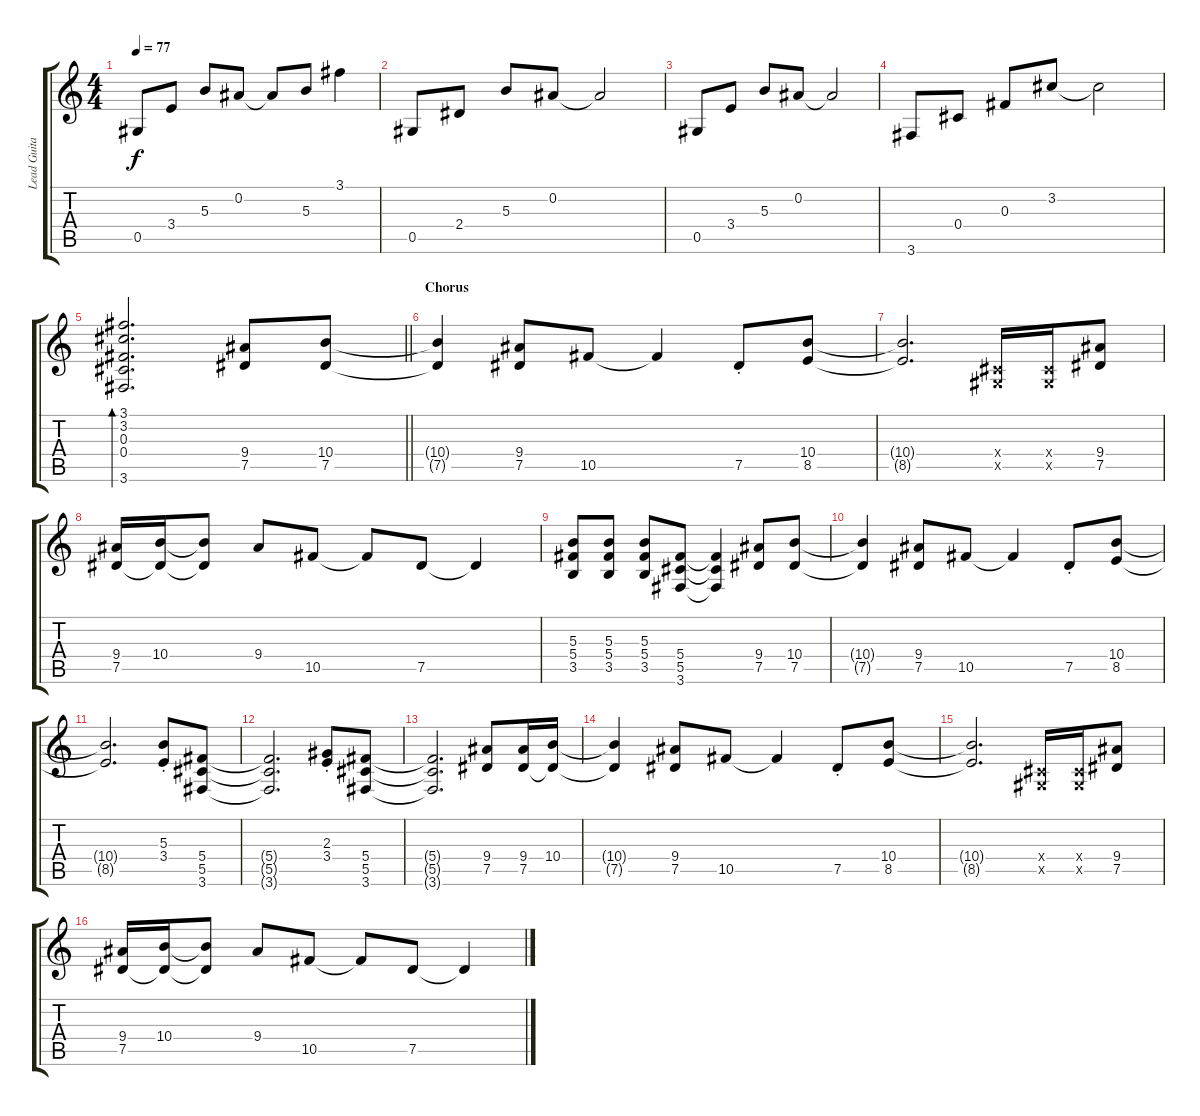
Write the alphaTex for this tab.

\track ("Lead Guitar" "Lead Guita") {instrument distortionguitar}
\staff {score tabs}
\tuning (Eb4 Bb3 Gb3 Db3 Ab2 Eb2) {hide}
\ts (4 4)
\tempo 77
\clef g2
\ks c
0.5.8{dy f} 3.4.8 5.3.8 0.2.8 0.2{t}.8 5.3.8 3.1.4 |
0.5.8 2.4.8 5.3.8 0.2.8 0.2{t}.2 |
0.5.8 3.4.8 5.3.8 0.2.8 0.2{t}.2 |
3.6.8 0.4.8 0.3.8 3.2.8 3.2{t}.2 |
\barLineRight lightlight
(3.1 3.2 0.3 0.4 3.6).2{d bd 120} (9.4 7.5).8{volume 14 instrument distortionguitar} (10.4 7.5).8 |
\section ("" "Chorus")
(10.4{t} 7.5{t}).4 (9.4 7.5).8 10.5.8 10.5{t}.4 7.5{st}.8 (10.4 8.5).8 |
(10.4{t} 8.5{t}).2{d} (0.4{x} 0.5{x}).16 (0.4{x} 0.5{x}).16 (9.4 7.5).8 |
(9.4 7.5).16 (10.4 7.5{t}).16 (10.4{t} 7.5{t}).8 9.4.8 10.5.8 10.5{t}.8 7.5.8 7.5{t}.4 |
(5.3 5.4 3.5).8 (5.3 5.4 3.5).8 (5.3 5.4 3.5).8 (5.4 5.5 3.6).8 (5.4{t} 5.5{t} 3.6{t}).4 (9.4 7.5).8 (10.4 7.5).8 |
(10.4{t} 7.5{t}).4 (9.4 7.5).8 10.5.8 10.5{t}.4 7.5{st}.8 (10.4 8.5).8 |
(10.4{t} 8.5{t}).2{d} (5.3{st} 3.4{st}).8 (5.4 5.5 3.6).8 |
(5.4{t} 5.5{t} 3.6{t}).2{d} (2.3{st} 3.4{st}).8 (5.4 5.5 3.6).8 |
(5.4{t} 5.5{t} 3.6{t}).2{d} (9.4 7.5).8 (9.4 7.5).16 (10.4 7.5{t}).16 |
(10.4{t} 7.5{t}).4 (9.4 7.5).8 10.5.8 10.5{t}.4 7.5{st}.8 (10.4 8.5).8 |
(10.4{t} 8.5{t}).2{d} (0.4{x} 0.5{x}).16 (0.4{x} 0.5{x}).16 (9.4 7.5).8 |
(9.4 7.5).16 (10.4 7.5{t}).16 (10.4{t} 7.5{t}).8 9.4.8 10.5.8 10.5{t}.8 7.5.8 7.5{t}.4
